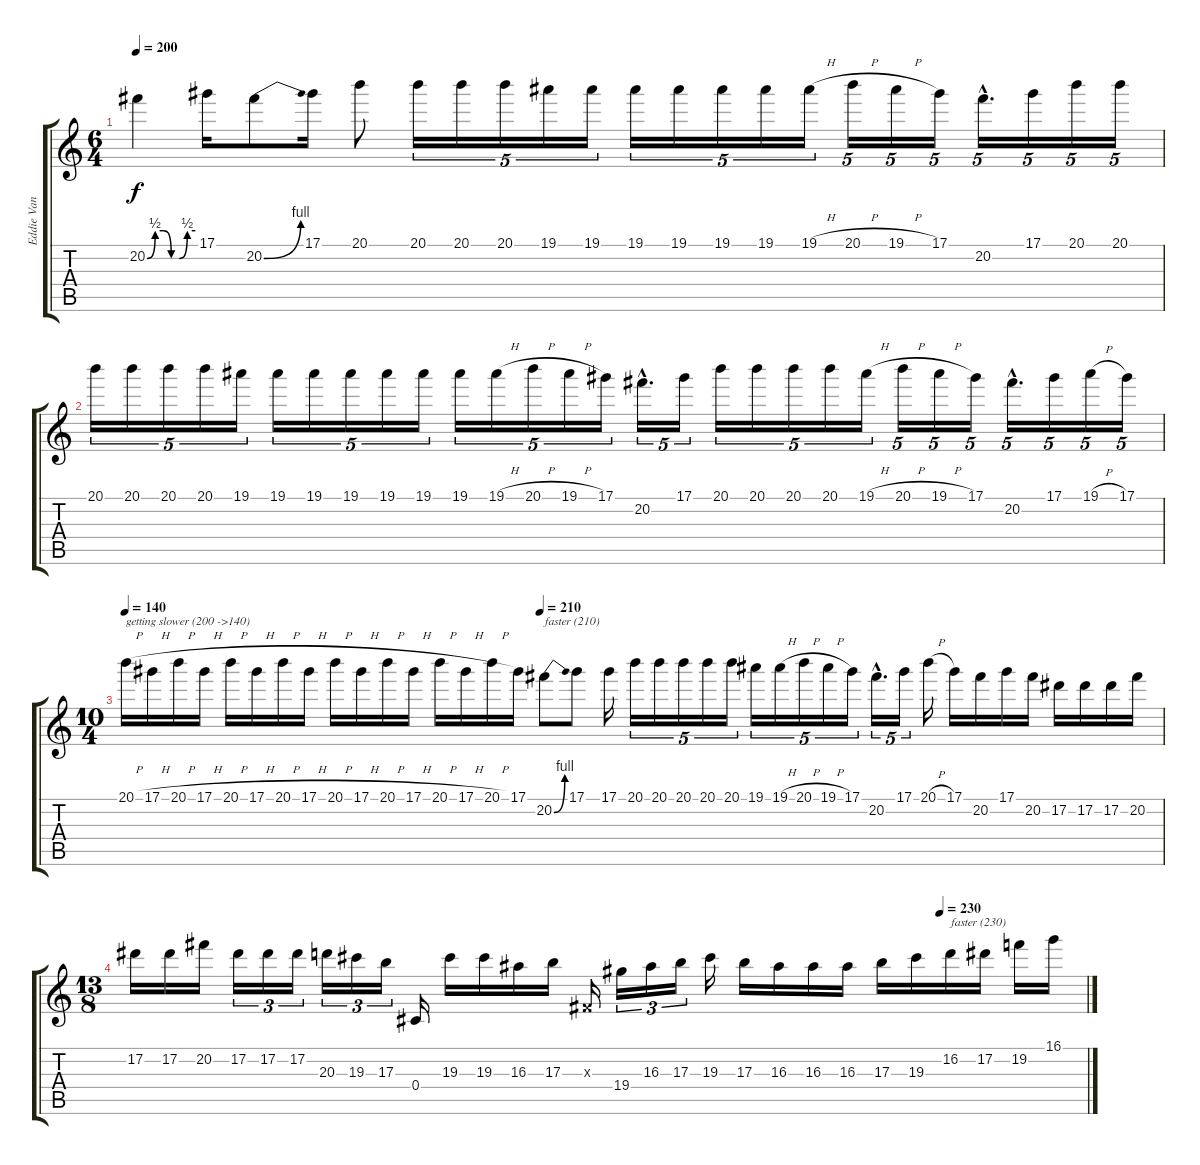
\track ("Eddie Van Halen" "Eddie Van ") {instrument distortionguitar}
\staff {score tabs}
\tuning (Eb4 Bb3 Gb3 Db3 Ab2 Eb2) {hide}
\ts (6 4)
\tempo 200
\clef g2
\ks c
20.2{be (custom 0 0 10 2 20 2 30 0 40 0 50 2 60 2)}.4{dy f} 17.1.16 20.2{be (bend 0 0 60 4)}.8 17.1.16 20.1.8 20.1.16{tu (5 4)} 20.1.16{tu (5 4)} 20.1.16{tu (5 4)} 19.1.16{tu (5 4)} 19.1.16{tu (5 4)} 19.1.16{tu (5 4)} 19.1.16{tu (5 4)} 19.1.16{tu (5 4)} 19.1.16{tu (5 4)} 19.1{h}.16{tu (5 4)} 20.1{h}.16{tu (5 4)} 19.1{h}.16{tu (5 4)} 17.1.16{tu (5 4)} 20.2{hac}.16{d tu (5 4)} 17.1.16{tu (5 4)} 20.1.16{tu (5 4)} 20.1.16{tu (5 4)} |
20.1.16{tu (5 4)} 20.1.16{tu (5 4)} 20.1.16{tu (5 4)} 20.1.16{tu (5 4)} 19.1.16{tu (5 4)} 19.1.16{tu (5 4)} 19.1.16{tu (5 4)} 19.1.16{tu (5 4)} 19.1.16{tu (5 4)} 19.1.16{tu (5 4)} 19.1.16{tu (5 4)} 19.1{h}.16{tu (5 4)} 20.1{h}.16{tu (5 4)} 19.1{h}.16{tu (5 4)} 17.1.16{tu (5 4)} 20.2{hac}.16{d tu (5 4)} 17.1.16{tu (5 4)} 20.1.16{tu (5 4)} 20.1.16{tu (5 4)} 20.1.16{tu (5 4)} 20.1.16{tu (5 4)} 19.1{h}.16{tu (5 4)} 20.1{h}.16{tu (5 4)} 19.1{h}.16{tu (5 4)} 17.1.16{tu (5 4)} 20.2{hac}.16{d tu (5 4)} 17.1.16{tu (5 4)} 19.1{h}.16{tu (5 4)} 17.1.16{tu (5 4)} |
\ts (10 4)
\tempo 140
\tempo (210 0.4)
20.1{h}.16{txt "getting slower (200 ->140)"} 17.1{h}.16 20.1{h}.16 17.1{h}.16 20.1{h}.16 17.1{h}.16 20.1{h}.16 17.1{h}.16 20.1{h}.16 17.1{h}.16 20.1{h}.16 17.1{h}.16 20.1{h}.16 17.1{h}.16 20.1{h}.16 17.1.16 20.2{be (bend 0 0 60 4)}.8{txt "faster (210)"} 17.1.8 17.1.16 20.1.16{tu (5 4)} 20.1.16{tu (5 4)} 20.1.16{tu (5 4)} 20.1.16{tu (5 4)} 20.1.16{tu (5 4)} 19.1.16{tu (5 4)} 19.1{h}.16{tu (5 4)} 20.1{h}.16{tu (5 4)} 19.1{h}.16{tu (5 4)} 17.1.16{tu (5 4)} 20.2{hac}.16{d tu (5 4)} 17.1.16{tu (5 4)} 20.1{h}.16 17.1.16 20.2.16 17.1.16 20.2.16 17.2.16 17.2.16 17.2.16 20.2.16 |
\ts (13 8)
\tempo (230 0.8461538461538461)
17.2.16 17.2.16 20.2.16 17.2.16{tu (3 2)} 17.2.16{tu (3 2)} 17.2.16{tu (3 2)} 20.3.16{tu (3 2)} 19.3.16{tu (3 2)} 17.3.16{tu (3 2)} 0.4.16 19.3.16 19.3.16 16.3.16 17.3.16 0.3{x}.16 19.4.16{tu (3 2)} 16.3.16{tu (3 2)} 17.3.16{tu (3 2)} 19.3.16 17.3.16 16.3.16 16.3.16 16.3.16 17.3.16 19.3.16 16.2.16{txt "faster (230)"} 17.2.16 19.2.16 16.1.16
